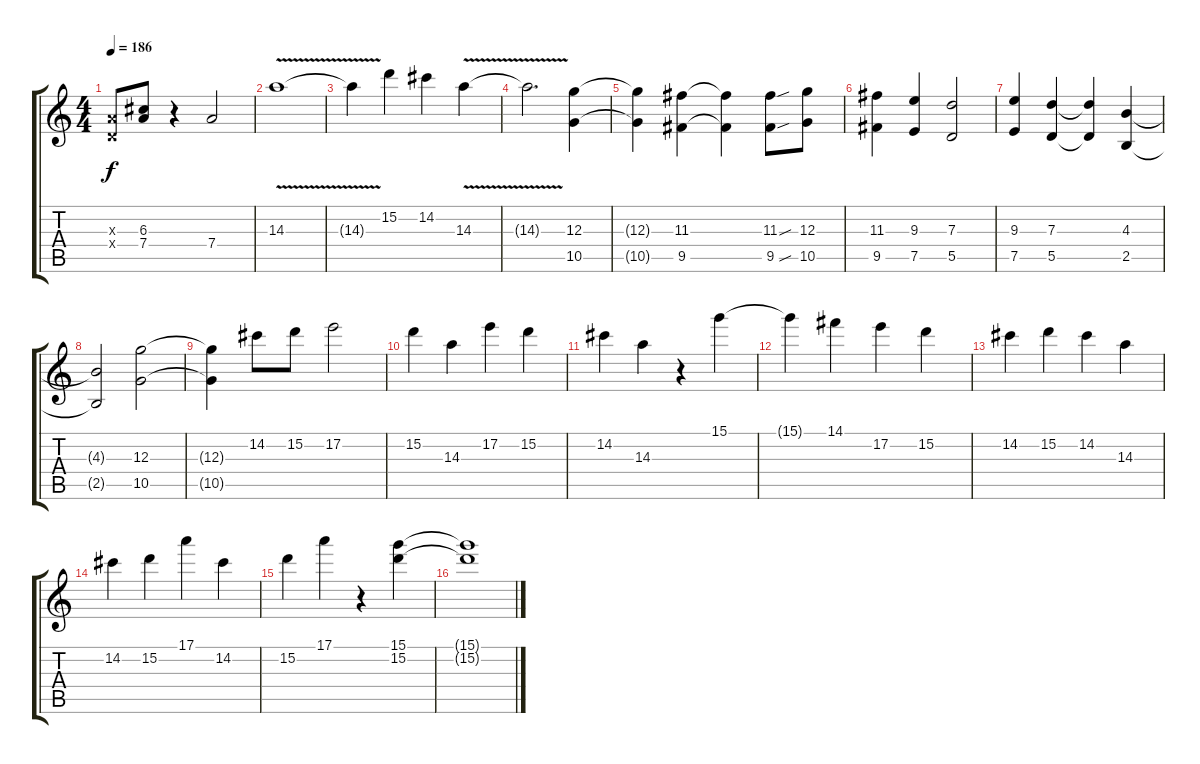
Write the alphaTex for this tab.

\track "" {instrument acousticguitarsteel}
\staff {score tabs}
\tuning (E4 B3 G3 D3 A2 E2) {hide}
\ts (4 4)
\tempo 186
\clef g2
\ks c
(2.3{x} 0.4{x}).8{dy f} (6.3 7.4).8 r.4 7.4.2 |
14.3{v}.1 |
14.3{t}.4 15.2.4 14.2.4 14.3{v}.4 |
14.3{t}.2{d} (12.3 10.5).4 |
(12.3{t} 10.5{t}).4 (11.3 9.5).4 (11.3{t} 9.5{t}).4 (11.3{sou} 9.5{sou}).8 (12.3 10.5).8 |
(11.3 9.5).4 (9.3 7.5).4 (7.3 5.5).2 |
(9.3 7.5).4 (7.3 5.5).4 (7.3{t} 5.5{t}).4 (4.3 2.5).4 |
(4.3{t} 2.5{t}).2 (12.3 10.5).2 |
(12.3{t} 10.5{t}).4 14.2.8 15.2.8 17.2.2 |
15.2.4 14.3.4 17.2.4 15.2.4 |
14.2.4 14.3.4 r.4 15.1.4 |
15.1{t}.4 14.1.4 17.2.4 15.2.4 |
14.2.4 15.2.4 14.2.4 14.3.4 |
14.2.4 15.2.4 17.1.4 14.2.4 |
15.2.4 17.1.4 r.4 (15.1 15.2).4 |
(15.1{t} 15.2{t}).1
